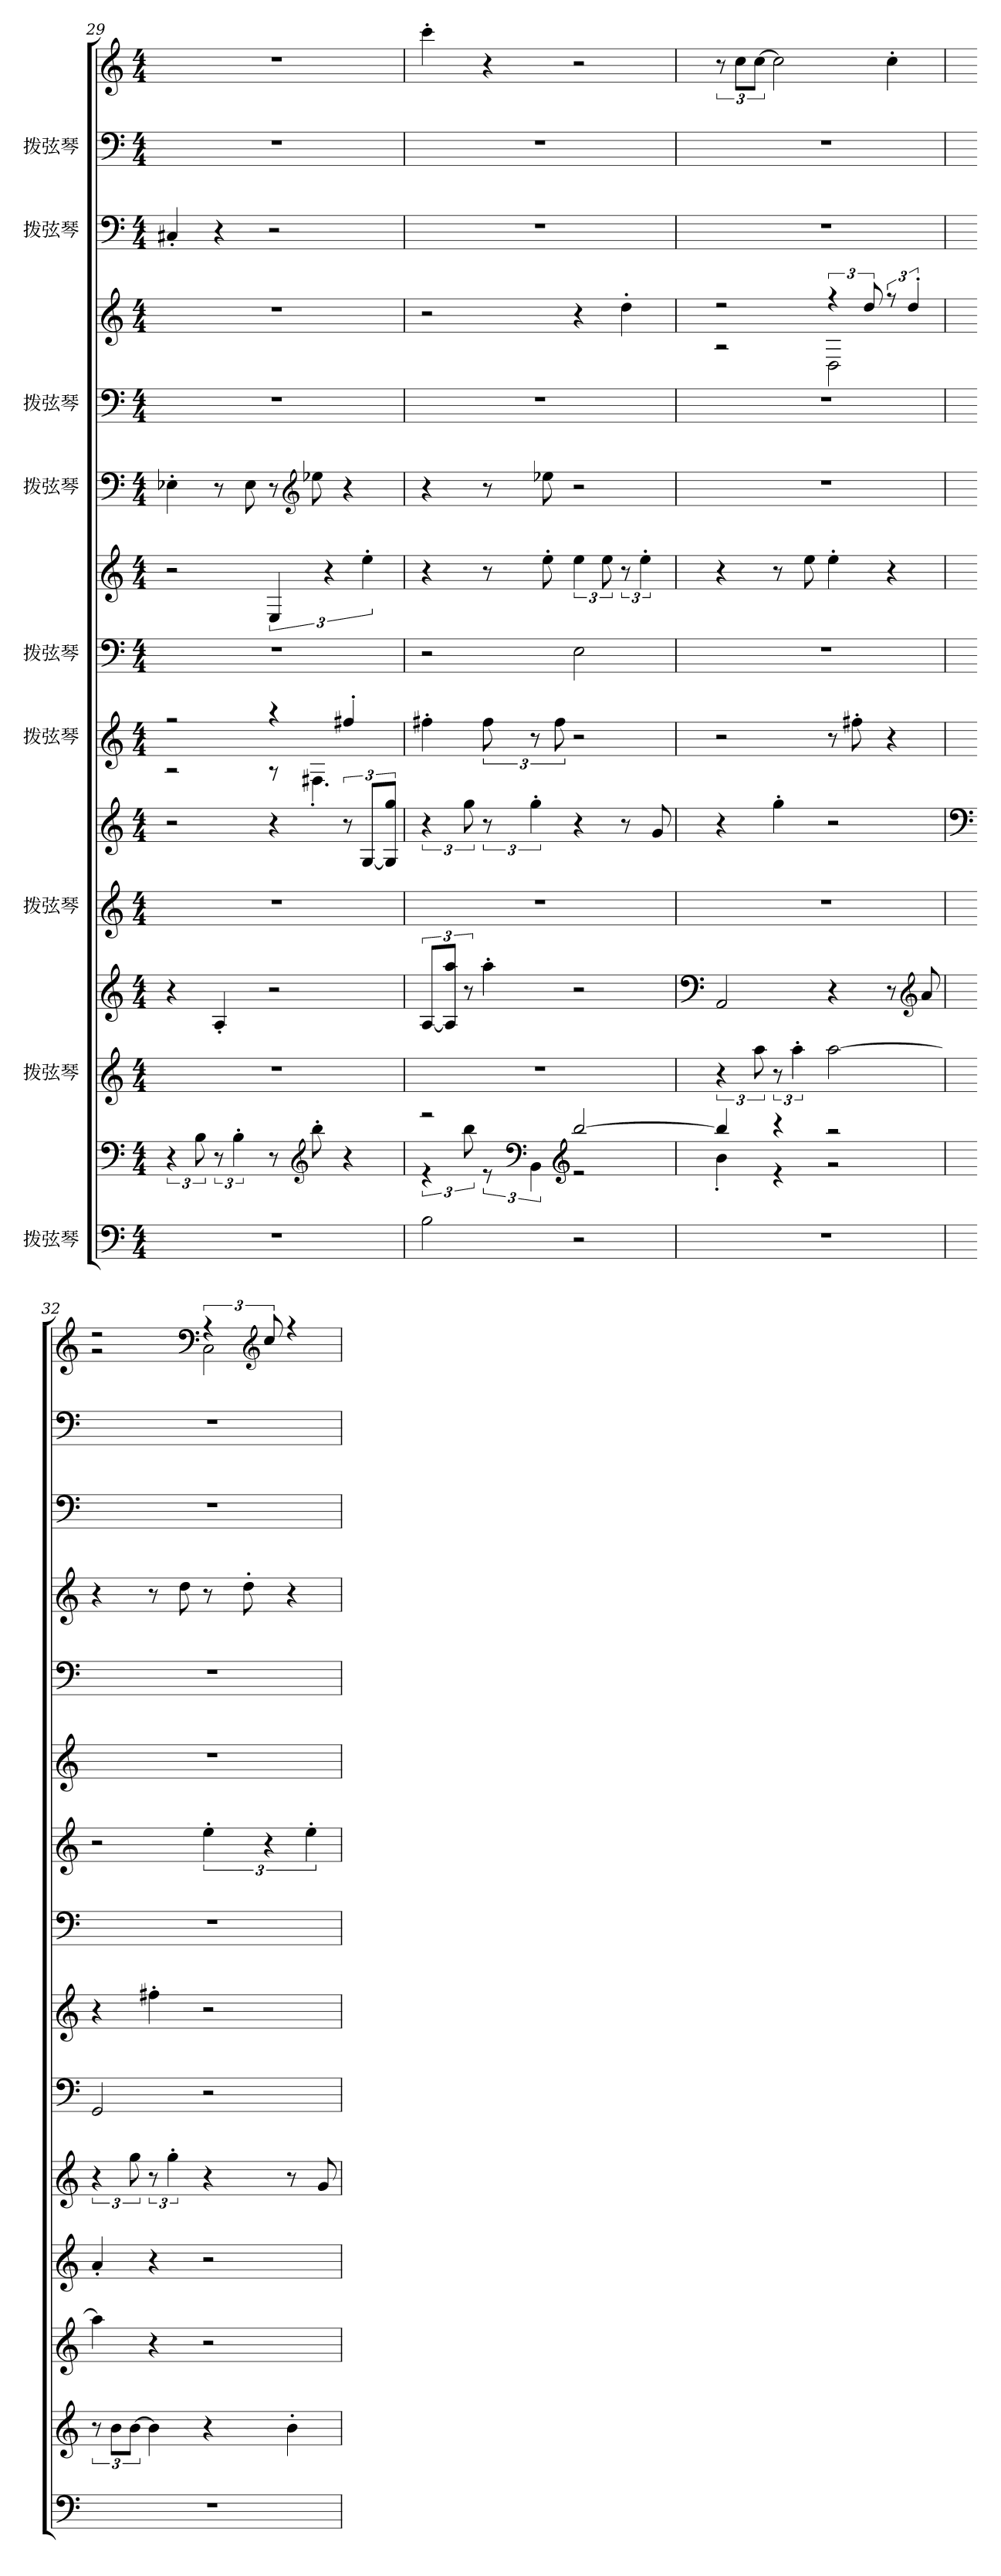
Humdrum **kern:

**kern	**kern	**kern	**kern	**kern	**kern	**kern	**kern	**kern	**kern	**kern	**kern	**kern	**kern	**kern
*part9	*part9	*part8	*part8	*part7	*part7	*part6	*part5	*part5	*part4	*part3	*part3	*part2	*part1	*part1
*staff15	*staff14	*staff13	*staff12	*staff11	*staff10	*staff9	*staff8	*staff7	*staff6	*staff5	*staff4	*staff3	*staff2	*staff1
*I"拨弦琴	*	*I"拨弦琴	*	*I"拨弦琴	*	*I"拨弦琴	*I"拨弦琴	*	*I"拨弦琴	*I"拨弦琴	*	*I"拨弦琴	*I"拨弦琴	*
*clefF4	*clefF4	*clefG2	*clefG2	*clefG2	*clefG2	*clefG2	*clefF4	*clefG2	*clefF4	*clefF4	*clefG2	*clefF4	*clefF4	*clefG2
*k[]	*k[]	*k[]	*k[]	*k[]	*k[]	*k[]	*k[]	*k[]	*k[]	*k[]	*k[]	*k[]	*k[]	*k[]
*M4/4	*M4/4	*M4/4	*M4/4	*M4/4	*M4/4	*M4/4	*M4/4	*M4/4	*M4/4	*M4/4	*M4/4	*M4/4	*M4/4	*M4/4
=29	=29	=29	=29	=29	=29	=29	=29	=29	=29	=29	=29	=29	=29	=29
*	*	*	*	*	*	*^	*	*	*	*	*	*	*	*
1r	6r	1r	4r	1r	2r	2r	2r	1r	2r	4E-X'\	1r	1r	4C#X'/	1r	1r
.	12B\	.	.	.	.	.	.	.	.	.	.	.	.	.	.
.	12r	.	4A'/	.	.	.	.	.	.	8r	.	.	4r	.	.
.	6B'\	.	.	.	.	.	.	.	.	.	.	.	.	.	.
.	.	.	.	.	.	.	.	.	.	8E-\	.	.	.	.	.
.	8r	.	2r	.	4r	4r	8r	.	6E/	8r	.	.	2r	.	.
*	*clefG2	*	*	*	*	*	*	*	*	*clefG2	*	*	*	*	*
.	8bb'\	.	.	.	.	.	4.F#X'\	.	.	8ee-X\	.	.	.	.	.
.	.	.	.	.	.	.	.	.	6r	.	.	.	.	.	.
.	4r	.	.	.	12r	4ff#X'/	.	.	.	4r	.	.	.	.	.
.	.	.	.	.	[12G/L	.	.	.	6ee'\	.	.	.	.	.	.
.	.	.	.	.	12G/] 12gg/J	.	.	.	.	.	.	.	.	.	.
*	*	*	*	*	*	*v	*v	*	*	*	*	*	*	*	*
!!LO:PB:g=z
=30	=30	=30	=30	=30	=30	=30	=30	=30	=30	=30	=30	=30	=30	=30
*	*^	*	*	*	*	*	*	*	*	*	*	*	*	*
2B\	2r	6r	1r	[12A/L	1r	6r	4ff#X'\	2r	4r	4r	1r	2r	1r	1r	4ccc'\
.	.	.	.	12A/] 12aa/J	.	.	.	.	.	.	.	.	.	.	.
.	.	12bb\	.	12r	.	12gg\	.	.	.	.	.	.	.	.	.
.	.	12r	.	4aa'\	.	12r	12ff#\	.	8r	8r	.	.	.	.	4r
*	*clefF4	*	*	*	*	*	*	*	*	*	*	*	*	*	*
.	.	6BB\	.	.	.	6gg'\	12r	.	.	.	.	.	.	.	.
.	.	.	.	.	.	.	.	.	8ee'\	8ee-X\	.	.	.	.	.
.	.	.	.	.	.	.	12ff#\	.	.	.	.	.	.	.	.
*	*clefG2	*	*	*	*	*	*	*	*	*	*	*	*	*	*
2r	[2bb/	2r	.	2r	.	4r	2r	2E\	6ee\	2r	.	4r	.	.	2r
.	.	.	.	.	.	.	.	.	12ee\	.	.	.	.	.	.
.	.	.	.	.	.	8r	.	.	12r	.	.	4dd'\	.	.	.
.	.	.	.	.	.	.	.	.	6ee'\	.	.	.	.	.	.
.	.	.	.	.	.	8g/	.	.	.	.	.	.	.	.	.
=31	=31	=31	=31	=31	=31	=31	=31	=31	=31	=31	=31	=31	=31	=31	=31
*	*	*	*	*clefF4	*	*	*	*	*	*	*	*	*	*	*
*	*	*	*	*	*	*	*	*	*	*	*	*^	*	*	*
1r	4bb/]	4b'\	6r	2AA/	1r	4r	2r	1r	4r	1r	1r	2r	2r	1r	1r	12r
.	.	.	.	.	.	.	.	.	.	.	.	.	.	.	.	12cc\L
.	.	.	12aa\	.	.	.	.	.	.	.	.	.	.	.	.	[12cc\J
.	4r	4r	12r	.	.	4gg'\	.	.	8r	.	.	.	.	.	.	2cc\]
.	.	.	6aa'\	.	.	.	.	.	.	.	.	.	.	.	.	.
.	.	.	.	.	.	.	.	.	8ee\	.	.	.	.	.	.	.
.	2r	2r	[2aa\	4r	.	2r	8r	.	4ee'\	.	.	6r	2D\	.	.	.
.	.	.	.	.	.	.	8ff#X'\	.	.	.	.	.	.	.	.	.
.	.	.	.	.	.	.	.	.	.	.	.	12dd/	.	.	.	.
.	.	.	.	8r	.	.	4r	.	4r	.	.	12r	.	.	.	4cc'\
.	.	.	.	.	.	.	.	.	.	.	.	6dd'/	.	.	.	.
*	*	*	*	*clefG2	*	*	*	*	*	*	*	*	*	*	*	*
.	.	.	.	8a/	.	.	.	.	.	.	.	.	.	.	.	.
*	*v	*v	*	*	*	*	*	*	*	*	*	*v	*v	*	*	*
=32	=32	=32	=32	=32	=32	=32	=32	=32	=32	=32	=32	=32	=32	=32
*	*	*	*	*	*clefF4	*	*	*	*	*	*	*	*	*
*	*	*	*	*	*	*	*	*	*	*	*	*	*	*^
1r	12r	4aa\]	4a'/	6r	2GG/	4r	1r	2r	1r	1r	4r	1r	1r	2r	2r
.	12b\L	.	.	.	.	.	.	.	.	.	.	.	.	.	.
.	[12b\J	.	.	12gg\	.	.	.	.	.	.	.	.	.	.	.
.	4b\]	4r	4r	12r	.	4ff#X'\	.	.	.	.	8r	.	.	.	.
.	.	.	.	6gg'\	.	.	.	.	.	.	.	.	.	.	.
.	.	.	.	.	.	.	.	.	.	.	8dd\	.	.	.	.
*	*	*	*	*	*	*	*	*	*	*	*	*	*	*clefF4	*
.	4r	2r	2r	4r	2r	2r	.	6ee'\	.	.	8r	.	.	6r	2C\
.	.	.	.	.	.	.	.	.	.	.	8dd'\	.	.	.	.
*	*	*	*	*	*	*	*	*	*	*	*	*	*	*clefG2	*
.	.	.	.	.	.	.	.	6r	.	.	.	.	.	12cc/	.
.	4b'\	.	.	8r	.	.	.	.	.	.	4r	.	.	4r	.
.	.	.	.	.	.	.	.	6ee'\	.	.	.	.	.	.	.
.	.	.	.	8g/	.	.	.	.	.	.	.	.	.	.	.
*	*	*	*	*	*	*	*	*	*	*	*	*	*	*v	*v
=	=	=	=	=	=	=	=	=	=	=	=	=	=	=
*-	*-	*-	*-	*-	*-	*-	*-	*-	*-	*-	*-	*-	*-	*-
